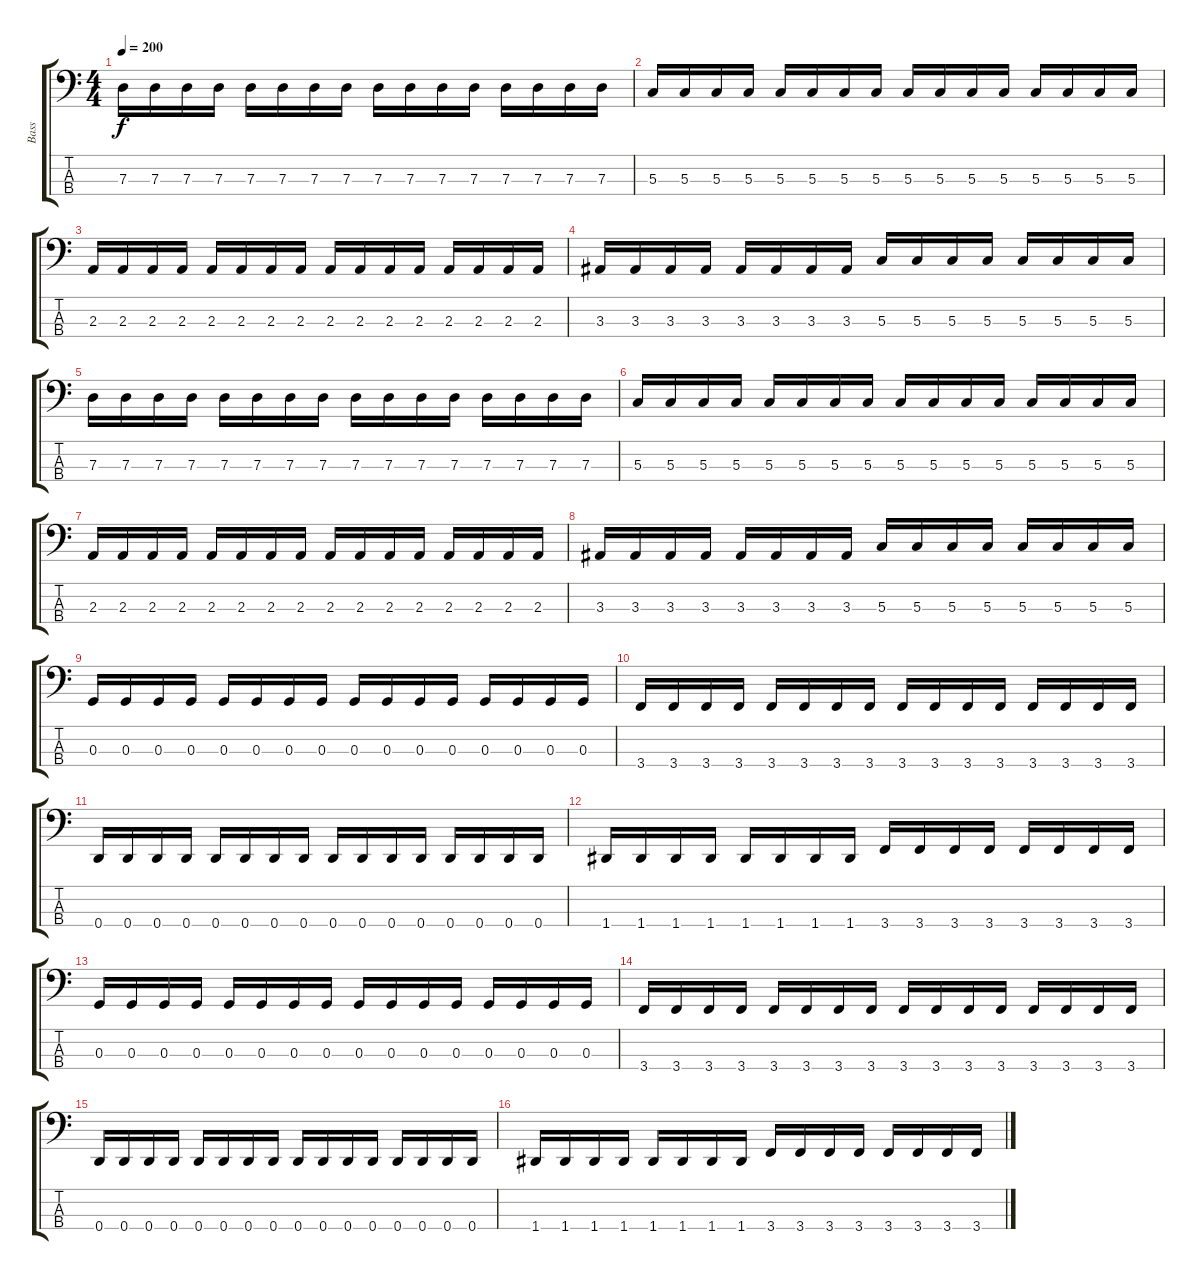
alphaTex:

\track ("Bass" "Bass") {instrument electricbasspick}
\staff {score tabs}
\tuning (F2 C2 G1 D1) {hide}
\ts (4 4)
\tempo 200
\clef f4
\ks c
7.3.16{dy f} 7.3.16 7.3.16 7.3.16 7.3.16 7.3.16 7.3.16 7.3.16 7.3.16 7.3.16 7.3.16 7.3.16 7.3.16 7.3.16 7.3.16 7.3.16 |
5.3.16 5.3.16 5.3.16 5.3.16 5.3.16 5.3.16 5.3.16 5.3.16 5.3.16 5.3.16 5.3.16 5.3.16 5.3.16 5.3.16 5.3.16 5.3.16 |
2.3.16 2.3.16 2.3.16 2.3.16 2.3.16 2.3.16 2.3.16 2.3.16 2.3.16 2.3.16 2.3.16 2.3.16 2.3.16 2.3.16 2.3.16 2.3.16 |
3.3.16 3.3.16 3.3.16 3.3.16 3.3.16 3.3.16 3.3.16 3.3.16 5.3.16 5.3.16 5.3.16 5.3.16 5.3.16 5.3.16 5.3.16 5.3.16 |
7.3.16 7.3.16 7.3.16 7.3.16 7.3.16 7.3.16 7.3.16 7.3.16 7.3.16 7.3.16 7.3.16 7.3.16 7.3.16 7.3.16 7.3.16 7.3.16 |
5.3.16 5.3.16 5.3.16 5.3.16 5.3.16 5.3.16 5.3.16 5.3.16 5.3.16 5.3.16 5.3.16 5.3.16 5.3.16 5.3.16 5.3.16 5.3.16 |
2.3.16 2.3.16 2.3.16 2.3.16 2.3.16 2.3.16 2.3.16 2.3.16 2.3.16 2.3.16 2.3.16 2.3.16 2.3.16 2.3.16 2.3.16 2.3.16 |
3.3.16 3.3.16 3.3.16 3.3.16 3.3.16 3.3.16 3.3.16 3.3.16 5.3.16 5.3.16 5.3.16 5.3.16 5.3.16 5.3.16 5.3.16 5.3.16 |
0.3.16 0.3.16 0.3.16 0.3.16 0.3.16 0.3.16 0.3.16 0.3.16 0.3.16 0.3.16 0.3.16 0.3.16 0.3.16 0.3.16 0.3.16 0.3.16 |
3.4.16 3.4.16 3.4.16 3.4.16 3.4.16 3.4.16 3.4.16 3.4.16 3.4.16 3.4.16 3.4.16 3.4.16 3.4.16 3.4.16 3.4.16 3.4.16 |
0.4.16 0.4.16 0.4.16 0.4.16 0.4.16 0.4.16 0.4.16 0.4.16 0.4.16 0.4.16 0.4.16 0.4.16 0.4.16 0.4.16 0.4.16 0.4.16 |
1.4.16 1.4.16 1.4.16 1.4.16 1.4.16 1.4.16 1.4.16 1.4.16 3.4.16 3.4.16 3.4.16 3.4.16 3.4.16 3.4.16 3.4.16 3.4.16 |
0.3.16 0.3.16 0.3.16 0.3.16 0.3.16 0.3.16 0.3.16 0.3.16 0.3.16 0.3.16 0.3.16 0.3.16 0.3.16 0.3.16 0.3.16 0.3.16 |
3.4.16 3.4.16 3.4.16 3.4.16 3.4.16 3.4.16 3.4.16 3.4.16 3.4.16 3.4.16 3.4.16 3.4.16 3.4.16 3.4.16 3.4.16 3.4.16 |
0.4.16 0.4.16 0.4.16 0.4.16 0.4.16 0.4.16 0.4.16 0.4.16 0.4.16 0.4.16 0.4.16 0.4.16 0.4.16 0.4.16 0.4.16 0.4.16 |
1.4.16 1.4.16 1.4.16 1.4.16 1.4.16 1.4.16 1.4.16 1.4.16 3.4.16 3.4.16 3.4.16 3.4.16 3.4.16 3.4.16 3.4.16 3.4.16
